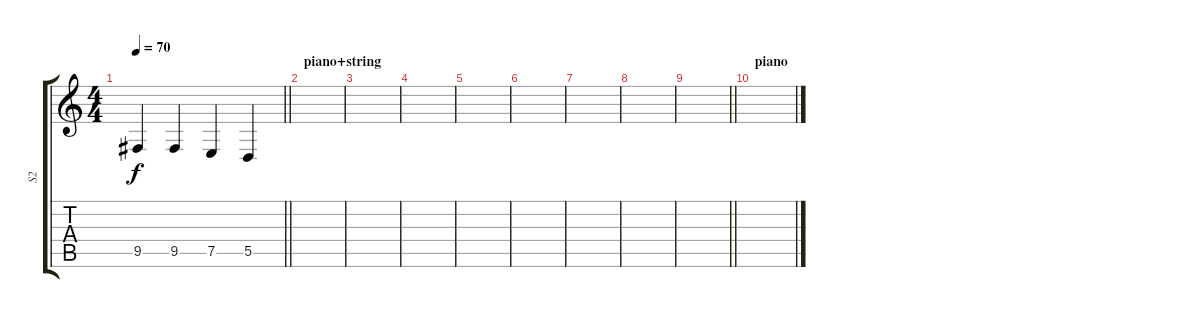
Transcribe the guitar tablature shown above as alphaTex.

\track ("S2" "S2") {instrument stringensemble2}
\staff {score tabs}
\tuning (E4 B3 G3 D3 A2 E2) {hide}
\ts (4 4)
\tempo 70
\clef g2
\barLineRight lightlight
\ks c
9.5.4{dy f} 9.5.4 7.5.4 5.5.4 |
\section ("" "piano+string")
|
|
|
|
|
|
|
\barLineRight lightlight
|
\section ("" "piano")
